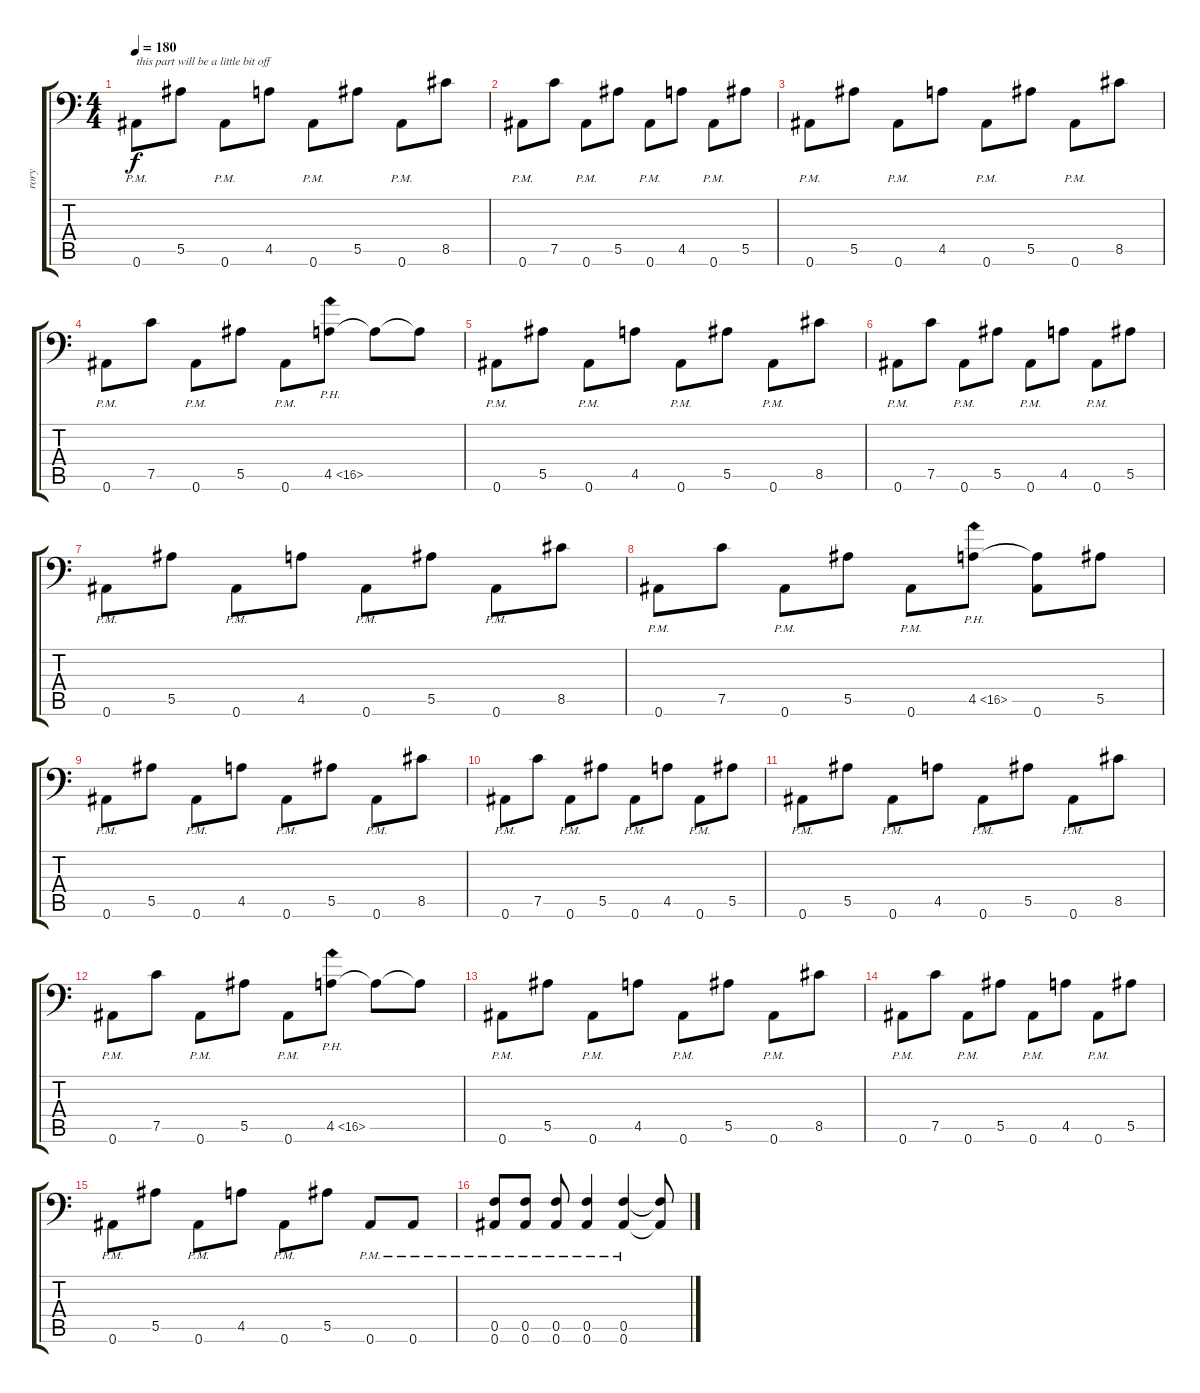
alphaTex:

\track ("rory" "rory") {instrument distortionguitar}
\staff {score tabs}
\tuning (C4 G3 Eb3 Bb2 F2 Bb1) {hide}
\ts (4 4)
\tempo 180
\clef f4
\ks c
0.6{pm}.8{txt "this part will be a little bit off" dy f} 5.5.8 0.6{pm}.8 4.5.8 0.6{pm}.8 5.5.8 0.6{pm}.8 8.5.8 |
0.6{pm}.8 7.5.8 0.6{pm}.8 5.5.8 0.6{pm}.8 4.5.8 0.6{pm}.8 5.5.8 |
0.6{pm}.8 5.5.8 0.6{pm}.8 4.5.8 0.6{pm}.8 5.5.8 0.6{pm}.8 8.5.8 |
0.6{pm}.8 7.5.8 0.6{pm}.8 5.5.8 0.6{pm}.8 4.5{ph 12}.8 4.5{t}.8 4.5{t}.8 |
0.6{pm}.8 5.5.8 0.6{pm}.8 4.5.8 0.6{pm}.8 5.5.8 0.6{pm}.8 8.5.8 |
0.6{pm}.8 7.5.8 0.6{pm}.8 5.5.8 0.6{pm}.8 4.5.8 0.6{pm}.8 5.5.8 |
0.6{pm}.8 5.5.8 0.6{pm}.8 4.5.8 0.6{pm}.8 5.5.8 0.6{pm}.8 8.5.8 |
0.6{pm}.8 7.5.8 0.6{pm}.8 5.5.8 0.6{pm}.8 4.5{ph 12}.8 (4.5{t} 0.6).8 5.5.8 |
0.6{pm}.8 5.5.8 0.6{pm}.8 4.5.8 0.6{pm}.8 5.5.8 0.6{pm}.8 8.5.8 |
0.6{pm}.8 7.5.8 0.6{pm}.8 5.5.8 0.6{pm}.8 4.5.8 0.6{pm}.8 5.5.8 |
0.6{pm}.8 5.5.8 0.6{pm}.8 4.5.8 0.6{pm}.8 5.5.8 0.6{pm}.8 8.5.8 |
0.6{pm}.8 7.5.8 0.6{pm}.8 5.5.8 0.6{pm}.8 4.5{ph 12}.8 4.5{t}.8 4.5{t}.8 |
0.6{pm}.8 5.5.8 0.6{pm}.8 4.5.8 0.6{pm}.8 5.5.8 0.6{pm}.8 8.5.8 |
0.6{pm}.8 7.5.8 0.6{pm}.8 5.5.8 0.6{pm}.8 4.5.8 0.6{pm}.8 5.5.8 |
0.6{pm}.8 5.5.8 0.6{pm}.8 4.5.8 0.6{pm}.8 5.5.8 0.6{pm}.8 0.6{pm}.8 |
(0.5{pm} 0.6{pm}).8 (0.5{pm} 0.6{pm}).8 (0.5{pm} 0.6{pm}).8 (0.5{pm} 0.6{pm}).4 (0.5{pm} 0.6{pm}).4 (0.5{t} 0.6{t}).8
